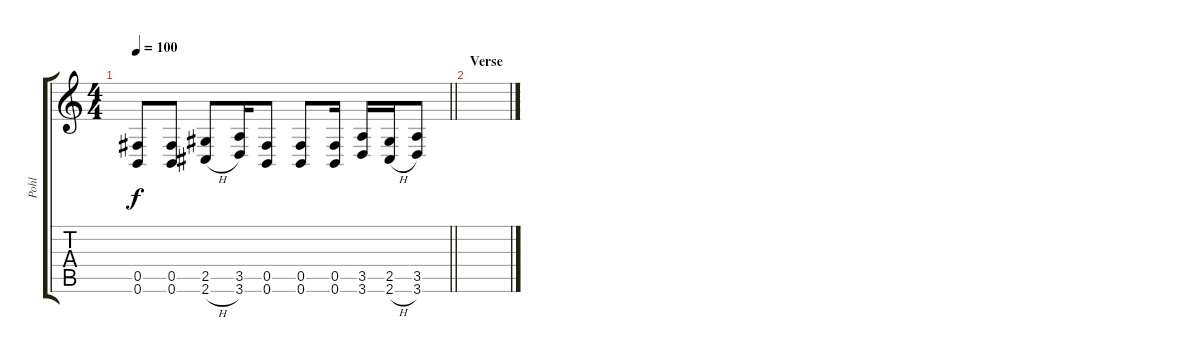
\track ("Pohl" "Pohl") {instrument distortionguitar}
\staff {score tabs}
\tuning (Db4 Ab3 E3 B2 Gb2 B1) {hide}
\ts (4 4)
\tempo 100
\clef g2
\barLineRight lightlight
\ks c
(0.5 0.6).8{dy f} (0.5 0.6).8 (2.5 2.6{h}).8 (3.5 3.6).16 (0.5 0.6).8 (0.5 0.6).8 (0.5 0.6).16 (3.5 3.6).16 (2.5 2.6{h}).16 (3.5 3.6).8 |
\section ("" "Verse")
